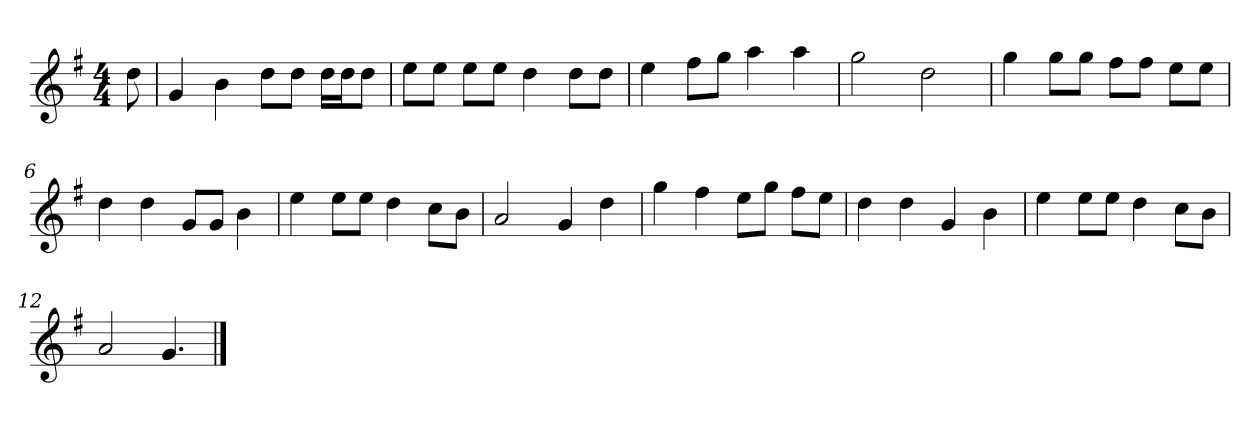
**kern
*part1
*staff1
*k[f#]
*M4/4
*MM120
=
8dd
=1
4g
4b
8ddL
8ddJ
16ddLL
16ddJ
8ddJ
=2
8eeL
8eeJ
8eeL
8eeJ
4dd
8ddL
8ddJ
=3
4ee
8ff#L
8ggJ
4aa
4aa
=4
2gg
2dd
=5
4gg
8ggL
8ggJ
8ff#L
8ff#J
8eeL
8eeJ
=6
4dd
4dd
8gL
8gJ
4b
=7
4ee
8eeL
8eeJ
4dd
8ccL
8bJ
=8
2a
4g
4dd
=9
4gg
4ff#
8eeL
8ggJ
8ff#L
8eeJ
=10
4dd
4dd
4g
4b
=11
4ee
8eeL
8eeJ
4dd
8ccL
8bJ
=12
2a
4.g
==
*-
